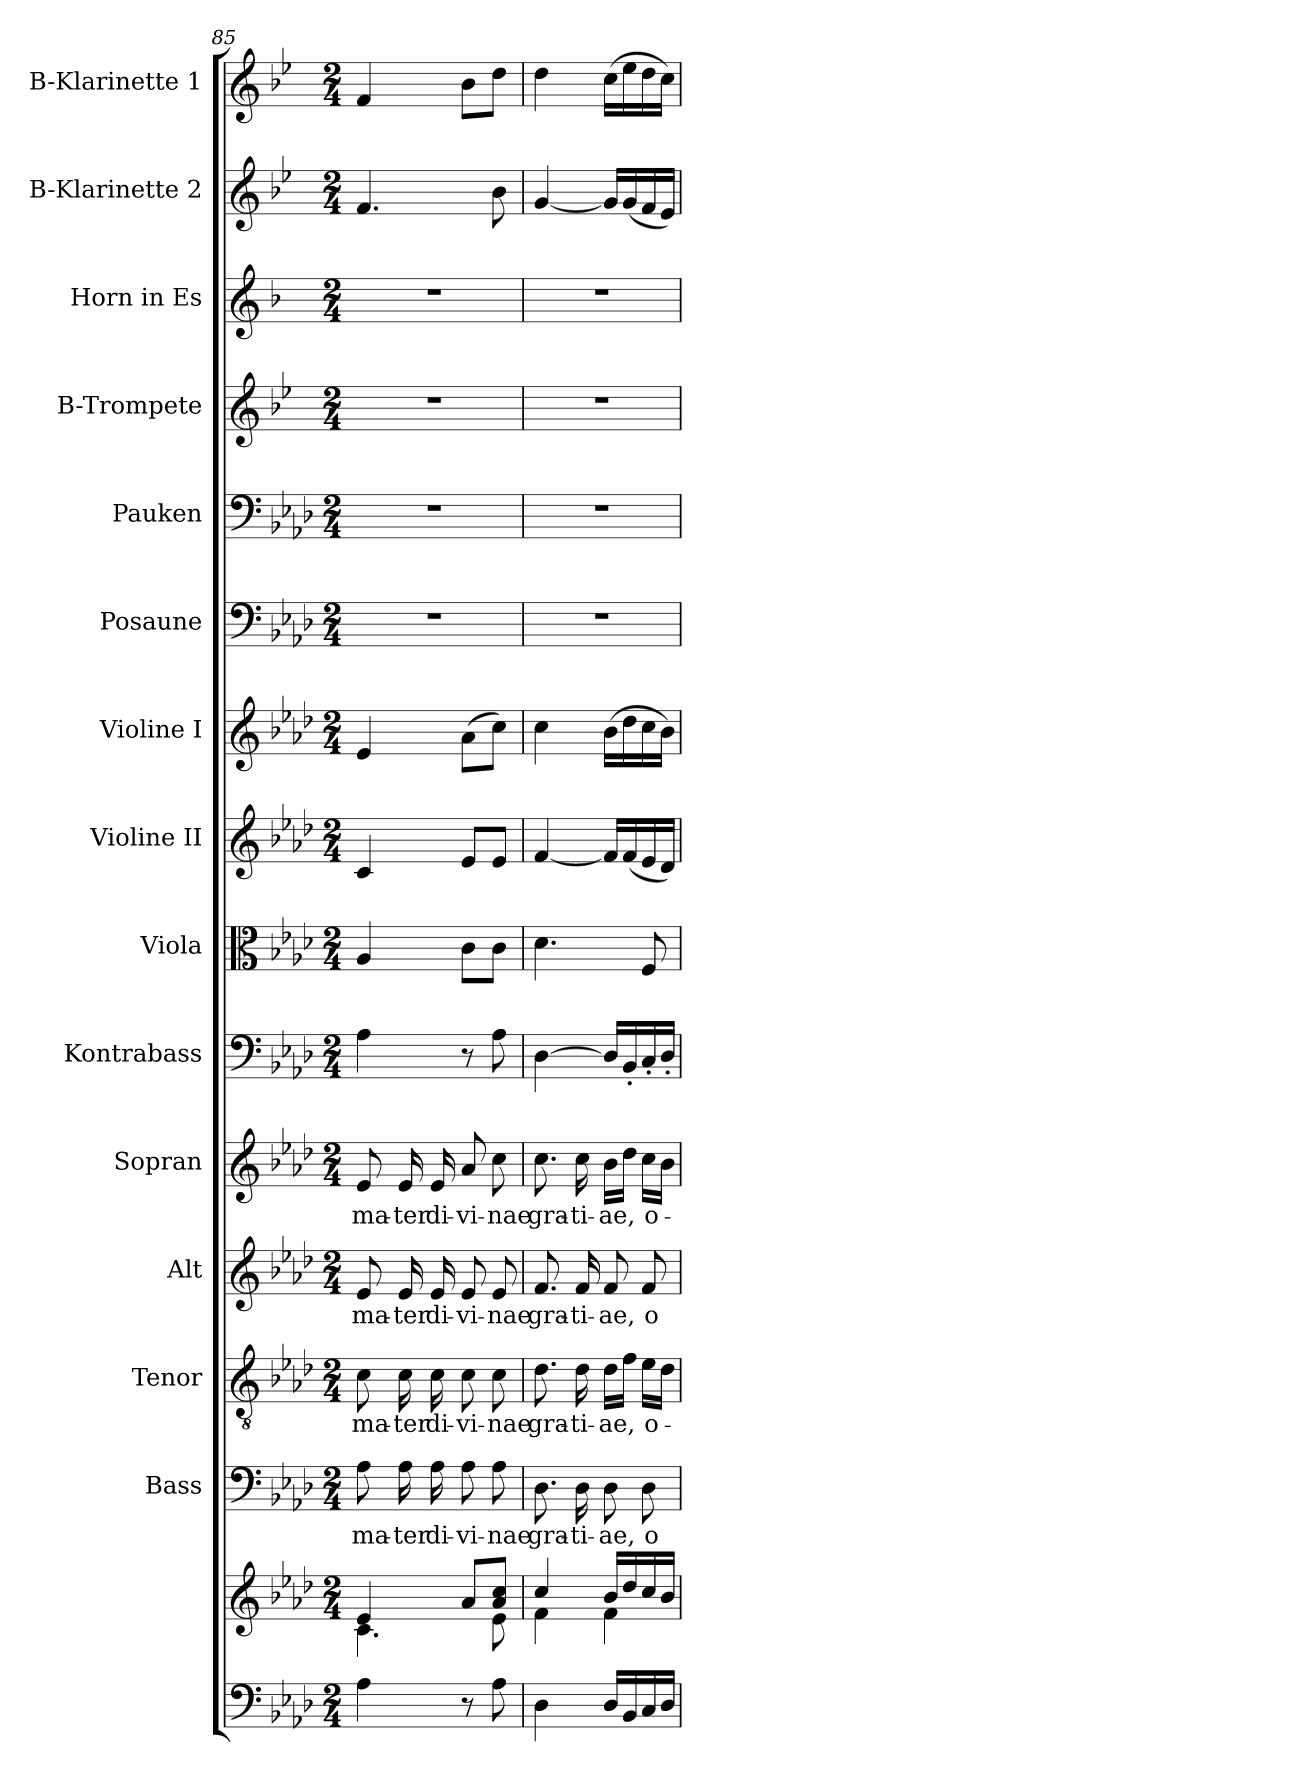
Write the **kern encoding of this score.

**kern	**kern	**kern	**text	**kern	**text	**kern	**text	**kern	**text	**kern	**kern	**kern	**kern	**kern	**kern	**kern	**kern	**kern	**kern
*part15	*part15	*part14	*part14	*part13	*part13	*part12	*part12	*part11	*part11	*part10	*part9	*part8	*part7	*part6	*part5	*part4	*part3	*part2	*part1
*staff16	*staff15	*staff14	*staff14	*staff13	*staff13	*staff12	*staff12	*staff11	*staff11	*staff10	*staff9	*staff8	*staff7	*staff6	*staff5	*staff4	*staff3	*staff2	*staff1
*	*	*I"Bass	*	*I"Tenor	*	*I"Alt	*	*I"Sopran	*	*I"Kontrabass	*I"Viola	*I"Violine II	*I"Violine I	*I"Posaune	*I"Pauken	*I"B-Trompete	*I"Horn in Es	*I"B-Klarinette 2	*I"B-Klarinette 1
*	*	*I'B.	*	*I'T.	*	*I'A.	*	*I'S.	*	*I'Kb.	*I'Vla.	*I'Vl. II	*I'Vl. I	*I'Pos.	*I'Pk.	*I'B Trp.	*	*I'B Kl. 2	*I'B Kl. 1
*clefF4	*clefG2	*clefF4	*	*clefGv2	*	*clefG2	*	*clefG2	*	*clefF4	*clefC3	*clefG2	*clefG2	*clefF4	*clefF4	*clefG2	*clefG2	*clefG2	*clefG2
*	*	*	*	*	*	*	*	*	*	*ITrd7c12	*	*	*	*	*	*ITrd1c2	*ITrd5c9	*ITrd1c2	*ITrd1c2
*k[b-e-a-d-]	*k[b-e-a-d-]	*k[b-e-a-d-]	*	*k[b-e-a-d-]	*	*k[b-e-a-d-]	*	*k[b-e-a-d-]	*	*k[b-e-a-d-]	*k[b-e-a-d-]	*k[b-e-a-d-]	*k[b-e-a-d-]	*k[b-e-a-d-]	*k[b-e-a-d-]	*k[b-e-a-d-]	*k[b-e-a-d-]	*k[b-e-a-d-]	*k[b-e-a-d-]
*A-:	*A-:	*A-:	*	*A-:	*	*A-:	*	*A-:	*	*A-:	*A-:	*A-:	*A-:	*A-:	*A-:	*A-:	*A-:	*A-:	*A-:
*M2/4	*M2/4	*M2/4	*	*M2/4	*	*M2/4	*	*M2/4	*	*M2/4	*M2/4	*M2/4	*M2/4	*M2/4	*M2/4	*M2/4	*M2/4	*M2/4	*M2/4
=85	=85	=85	=85	=85	=85	=85	=85	=85	=85	=85	=85	=85	=85	=85	=85	=85	=85	=85	=85
*	*^	*	*	*	*	*	*	*	*	*	*	*	*	*	*	*	*	*	*
!	!	!	!	!LO:LY:b	!	!LO:LY:b	!	!LO:LY:b	!	!LO:LY:b	!	!	!	!	!	!	!	!	!	!
4A-\	4e-/	4.c\	8A-\	ma-	8c\	ma-	8e-/	ma-	8e-/	ma-	4AA-\	4A-/	4c/	4e-/	2r	2r	2r	2r	4.e-/	4e-/
!	!	!	!	!LO:LY:b	!	!LO:LY:b	!	!LO:LY:b	!	!LO:LY:b	!	!	!	!	!	!	!	!	!	!
.	.	.	16A-\	-ter	16c\	-ter	16e-/	-ter	16e-/	-ter	.	.	.	.	.	.	.	.	.	.
!	!	!	!	!LO:LY:b	!	!LO:LY:b	!	!LO:LY:b	!	!LO:LY:b	!	!	!	!	!	!	!	!	!	!
.	.	.	16A-\	di-	16c\	di-	16e-/	di-	16e-/	di-	.	.	.	.	.	.	.	.	.	.
!	!	!	!	!LO:LY:b	!	!LO:LY:b	!	!LO:LY:b	!	!LO:LY:b	!	!	!	!	!	!	!	!	!	!
8r	8a-/L	.	8A-\	-vi-	8c\	-vi-	8e-/	-vi-	8a-/	-vi-	8r	8c\L	8e-/L	(>8a-\L	.	.	.	.	.	8a-\L
!	!	!	!	!LO:LY:b	!	!LO:LY:b	!	!LO:LY:b	!	!LO:LY:b	!	!	!	!	!	!	!	!	!	!
8A-\	8a-/ 8cc/J	8e-\	8A-\	-nae	8c\	-nae	8e-/	-nae	8cc\	-nae	8AA-\	8c\J	8e-/J	8cc\J)	.	.	.	.	8a-\	8cc\J
=86	=86	=86	=86	=86	=86	=86	=86	=86	=86	=86	=86	=86	=86	=86	=86	=86	=86	=86	=86	=86
!	!	!	!	!LO:LY:b	!	!LO:LY:b	!	!LO:LY:b	!	!LO:LY:b	!	!	!	!	!	!	!	!	!	!
4D-\	4cc/	4f\	8.D-\	gra-	8.d-\	gra-	8.f/	gra-	8.cc\	gra-	[4DD-\	4.d-\	[4f/	4cc\	2r	2r	2r	2r	[4f/	4cc\
!	!	!	!	!LO:LY:b	!	!LO:LY:b	!	!LO:LY:b	!	!LO:LY:b	!	!	!	!	!	!	!	!	!	!
.	.	.	16D-\	-ti-	16d-\	-ti-	16f/	-ti-	16cc\	-ti-	.	.	.	.	.	.	.	.	.	.
!	!	!	!	!LO:LY:b	!	!LO:LY:b	!	!LO:LY:b	!	!LO:LY:b	!	!	!	!	!	!	!	!	!	!
16D-/LL	16b-/LL	4f\	8D-\	-ae,	16d-\LL	-ae,	8f/	-ae,	16b-\LL	-ae,	16DD-/LL]	.	16f/LL]	(>16b-\LL	.	.	.	.	16f/LL]	(>16b-\LL
16BB-/	16dd-/	.	.	.	16f\JJ	.	.	.	16dd-\JJ	.	16BBB-'</	.	(<16f/	16dd-\	.	.	.	.	(<16f/	16dd-\
!	!	!	!	!LO:LY:b	!	!LO:LY:b	!	!LO:LY:b	!	!LO:LY:b	!	!	!	!	!	!	!	!	!	!
16C/	16cc/	.	8D-\	o-	16e-\LL	o-	8f/	o-	16cc\LL	o-	16CC'</	8F/	16e-/	16cc\	.	.	.	.	16e-/	16cc\
16D-/JJ	16b-/JJ	.	.	.	16d-\JJ	.	.	.	16b-\JJ	.	16DD-'</JJ	.	16d-/JJ)	16b-\JJ)	.	.	.	.	16d-/JJ)	16b-\JJ)
*	*v	*v	*	*	*	*	*	*	*	*	*	*	*	*	*	*	*	*	*	*
=	=	=	=	=	=	=	=	=	=	=	=	=	=	=	=	=	=	=	=
*-	*-	*-	*-	*-	*-	*-	*-	*-	*-	*-	*-	*-	*-	*-	*-	*-	*-	*-	*-
